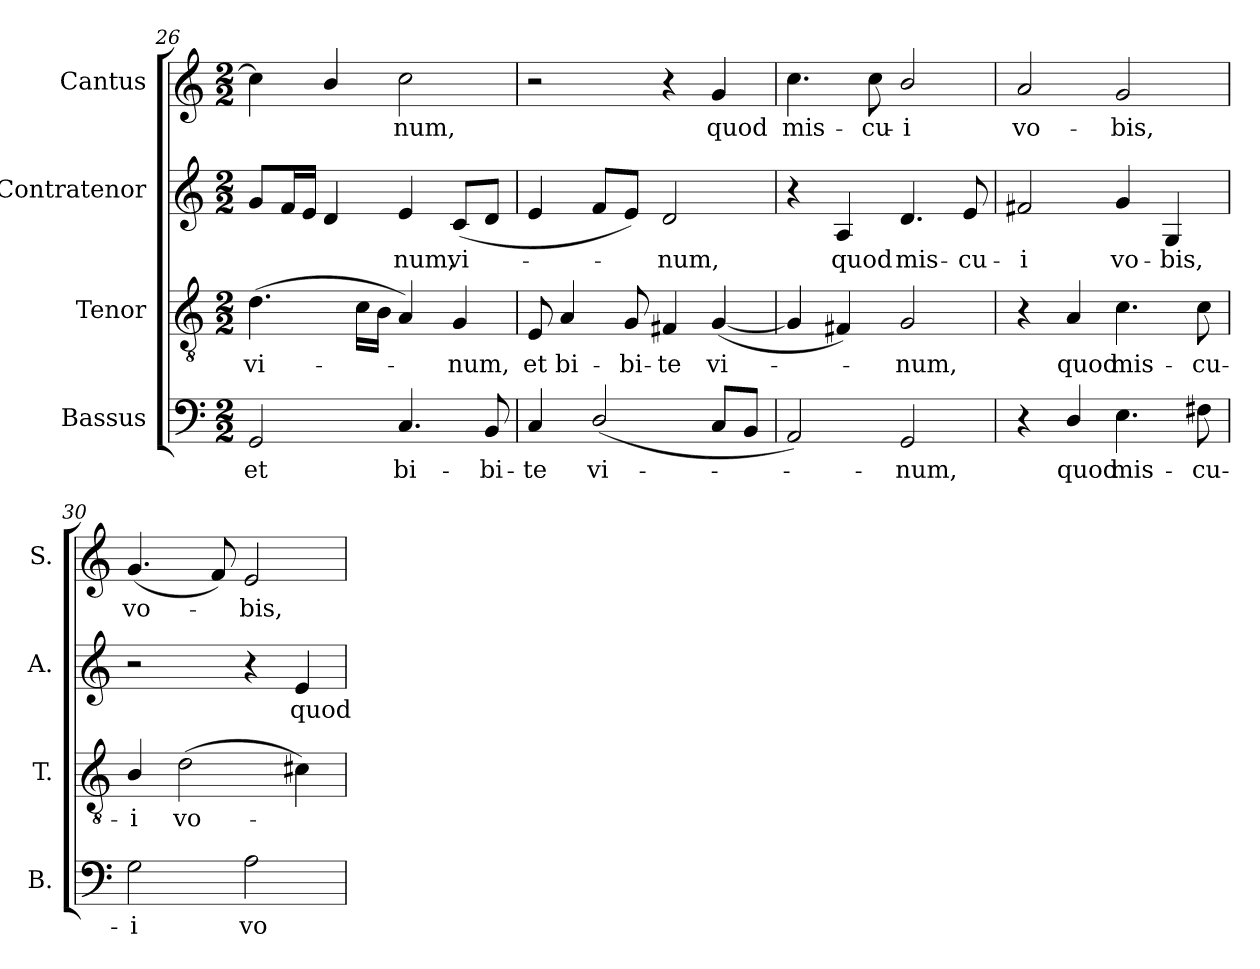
**kern	**text	**kern	**text	**kern	**text	**kern	**text
*part4	*part4	*part3	*part3	*part2	*part2	*part1	*part1
*staff4	*staff4	*staff3	*staff3	*staff2	*staff2	*staff1	*staff1
*I"Bassus	*	*I"Tenor	*	*I"Contratenor	*	*I"Cantus	*
*I'B.	*	*I'T.	*	*I'A.	*	*I'S.	*
*clefF4	*	*clefGv2	*	*clefG2	*	*clefG2	*
*	*	*ITrd7c12	*	*	*	*	*
*k[]	*	*k[]	*	*k[]	*	*k[]	*
*C:	*	*C:	*	*C:	*	*C:	*
*M2/2	*	*M2/2	*	*M2/2	*	*M2/2	*
=26	=26	=26	=26	=26	=26	=26	=26
!	!LO:LY:b:color=#000000	!	!	!	!	!	!
!	!	!	!LO:LY:b:color=#000000	!	!	!	!
2GGi/	et	(4.Di\	vi-	8gi/L	.	4cci\]	.
.	.	.	.	16fi/L	.	.	.
.	.	.	.	16ei/JJ	.	.	.
.	.	.	.	4di/	.	4bi/	.
.	.	16Ci\LL	.	.	.	.	.
.	.	16BBi\JJ	.	.	.	.	.
!	!LO:LY:b:color=#000000	!	!	!	!	!	!
!	!	!	!	!	!LO:LY:b:color=#000000	!	!
!	!	!	!	!	!	!	!LO:LY:b:color=#000000
4.Ci/	bi-	4AAi/)	.	4ei/	-num,	2cci\	-num,
!	!	!	!LO:LY:b:color=#000000	!	!	!	!
!	!	!	!	!	!LO:LY:b:color=#000000	!	!
.	.	4GGi/	-num,	(8ci/L	vi-	.	.
!	!LO:LY:b:color=#000000	!	!	!	!	!	!
8BBi/	-bi-	.	.	8di/J	.	.	.
=27	=27	=27	=27	=27	=27	=27	=27
!	!LO:LY:b:color=#000000	!	!	!	!	!	!
!	!	!	!LO:LY:b:color=#000000	!	!	!	!
4Ci/	-te	8EEi/	et	4ei/	.	2r	.
!	!	!	!LO:LY:b:color=#000000	!	!	!	!
.	.	4AAi/	bi-	.	.	.	.
!	!LO:LY:b:color=#000000	!	!	!	!	!	!
(2Di/	vi-	.	.	8fi/L	.	.	.
!	!	!	!LO:LY:b:color=#000000	!	!	!	!
.	.	8GGi/	-bi-	8ei/J)	.	.	.
!	!	!	!LO:LY:b:color=#000000	!	!	!	!
!	!	!	!	!	!LO:LY:b:color=#000000	!	!
.	.	4FF#Xi/	-te	2di/	-num,	4r	.
!	!	!	!LO:LY:b:color=#000000	!	!	!	!
!	!	!	!	!	!	!	!LO:LY:b:color=#000000
8Ci/L	.	([4GGi/	vi-	.	.	4gi/	quod
8BBi/J	.	.	.	.	.	.	.
!!LO:LB:g=z
=28	=28	=28	=28	=28	=28	=28	=28
!	!	!	!	!	!	!	!LO:LY:b:color=#000000
2AAi/)	.	4GGi/]	.	4r	.	4.cci\	mis-
!	!	!	!	!	!LO:LY:b:color=#000000	!	!
.	.	4FF#Xi/)	.	4Ai/	quod	.	.
!	!	!	!	!	!	!	!LO:LY:b:color=#000000
.	.	.	.	.	.	8cci\	-cu-
!	!LO:LY:b:color=#000000	!	!	!	!	!	!
!	!	!	!LO:LY:b:color=#000000	!	!	!	!
!	!	!	!	!	!LO:LY:b:color=#000000	!	!
!	!	!	!	!	!	!	!LO:LY:b:color=#000000
2GGi/	-num,	2GGi/	-num,	4.di/	mis-	2bi/	-i
!	!	!	!	!	!LO:LY:b:color=#000000	!	!
.	.	.	.	8ei/	-cu-	.	.
=29	=29	=29	=29	=29	=29	=29	=29
!	!	!	!	!	!LO:LY:b:color=#000000	!	!
!	!	!	!	!	!	!	!LO:LY:b:color=#000000
4r	.	4r	.	2f#Xi/	-i	2ai/	vo-
!	!LO:LY:b:color=#000000	!	!	!	!	!	!
!	!	!	!LO:LY:b:color=#000000	!	!	!	!
4Di/	quod	4AAi/	quod	.	.	.	.
!	!LO:LY:b:color=#000000	!	!	!	!	!	!
!	!	!	!LO:LY:b:color=#000000	!	!	!	!
!	!	!	!	!	!LO:LY:b:color=#000000	!	!
!	!	!	!	!	!	!	!LO:LY:b:color=#000000
4.Ei\	mis-	4.Ci\	mis-	4gi/	vo-	2gi/	-bis,
!	!	!	!	!	!LO:LY:b:color=#000000	!	!
.	.	.	.	4Gi/	-bis,	.	.
!	!LO:LY:b:color=#000000	!	!	!	!	!	!
!	!	!	!LO:LY:b:color=#000000	!	!	!	!
8F#Xi\	-cu-	8Ci\	-cu-	.	.	.	.
=30	=30	=30	=30	=30	=30	=30	=30
!	!LO:LY:b:color=#000000	!	!	!	!	!	!
!	!	!	!LO:LY:b:color=#000000	!	!	!	!
!	!	!	!	!	!	!	!LO:LY:b:color=#000000
2Gi\	-i	4BBi/	-i	2r	.	(4.gi/	vo-
!	!	!	!LO:LY:b:color=#000000	!	!	!	!
.	.	(2Di\	vo-	.	.	.	.
.	.	.	.	.	.	8fi/)	.
!	!LO:LY:b:color=#000000	!	!	!	!	!	!
!	!	!	!	!	!	!	!LO:LY:b:color=#000000
2Ai\	vo-	.	.	4r	.	2ei/	-bis,
!	!	!	!	!	!LO:LY:b:color=#000000	!	!
.	.	4C#Xi\)	.	4ei/	quod	.	.
=	=	=	=	=	=	=	=
*-	*-	*-	*-	*-	*-	*-	*-
